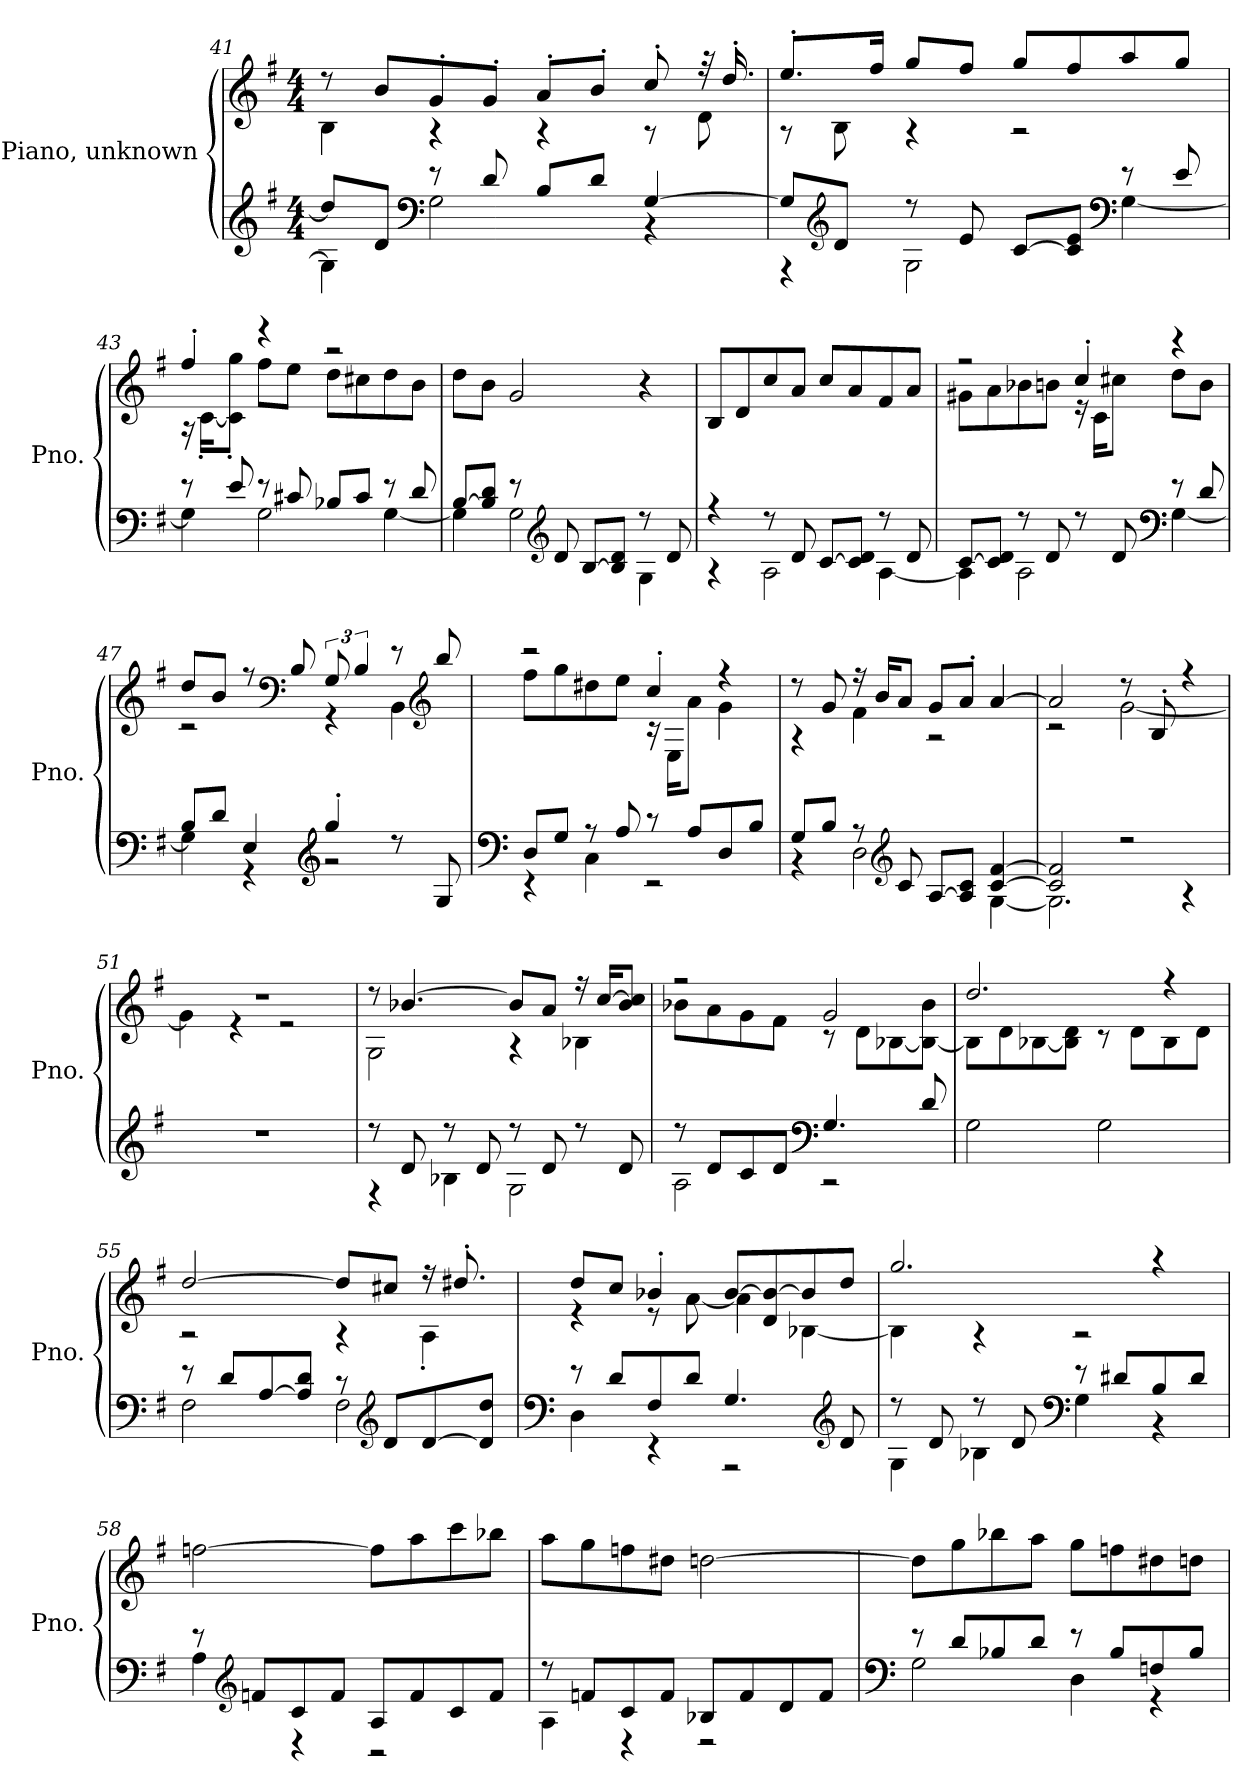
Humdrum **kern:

**kern	**kern
*part1	*part1
*staff2	*staff1
*I"Piano, unknown	*
*I'Pno.	*
*clefG2	*clefG2
*k[f#]	*k[f#]
*M4/4	*M4/4
=41	=41
*^	*^
8dd/L]	4G\]	8r	4B\
8d/J	.	8b/L	.
*clefF4	*	*	*
8r	2G\	8g'/	4r
8d/	.	8g'/J	.
8B/L	.	8a'/L	4r
8d/J	.	8b'/J	.
[4G/	4r	8cc'/	8r
.	.	32r	8d\
.	.	16.dd'/	.
!!LO:LB:g=z	!!
=42	=42	=42	=42
8G/L]	4r	8.ee'/L	8r
*clefG2	*	*	*
8d/J	.	.	8B\
.	.	16ff#/Jk	.
8r	2G\	8gg/L	4r
8e/	.	8ff#/J	.
[8c/L	.	8gg/L	2r
8c/] 8e/J	.	8ff#/	.
*clefF4	*	*	*
8r	[4G\	8aa/	.
8e/	.	8gg/J	.
=43	=43	=43	=43
8r	4G\]	4ff#'/	16r
.	.	.	[16c'\KL
8e/	.	.	8c\]' 8gg\'J
8r	2G\	4r	8ff#\L
8c#X/	.	.	8ee\J
8B-X/L	.	2r	8dd\L
8c#/J	.	.	8cc#X\
8r	[4G\	.	8dd\
8d/	.	.	8b\J
*	*	*v	*v
=44	=44	=44
[8B/L	4G\]	8dd\L
8B/] 8d/J	.	8b\J
8r	2G\	2g/
*clefG2	*	*
8d/	.	.
[8B/L	.	.
8B/] 8d/J	.	.
8r	4G\	4r
8d/	.	.
!!LO:PB:g=z
=45	=45	=45
4r	4r	8B/L
.	.	8d/
8r	2A\	8cc/
8d/	.	8a/J
[8c/L	.	8cc/L
8c/] 8d/J	.	8a/
8r	[4A\	8f#/
8d/	.	8a/J
=46	=46	=46
*	*	*^
[8c/L	4A\]	2r	8g#X\L
8c/] 8d/J	.	.	8a\
8r	2A\	.	8b-X\
8d/	.	.	8bn\J
8r	.	4cc'/	16r
.	.	.	16c\KL
8d/	.	.	8cc#X\J
*clefF4	*	*	*
8r	[4G\	4r	8dd\L
8d/	.	.	8b\J
=47	=47	=47	=47
8B/L	4G\]	8dd/L	2r
8d/J	.	8b/J	.
4E/	4r	8r	.
*	*	*clefF4	*
.	.	8B/	.
*clefG2	*	*	*
4gg'/	2r	12G/	4r
.	.	6B/	.
8r	.	8r	4BB\
*	*	*clefG2	*
8G/	.	8bb/	.
!!LO:LB:g=z	!!
=48	=48	=48	=48
*clefF4	*	*	*
8D/L	4r	2r	8ff#\L
8G/J	.	.	8gg\
8r	4C\	.	8dd#X\
8A/	.	.	8ee\J
8r	2r	4cc'/	16r
.	.	.	16E\KL
8A/L	.	.	8a\J
8D/	.	4r	4g\
8B/J	.	.	.
=49	=49	=49	=49
8G/L	4r	8r	4r
8B/J	.	8g/	.
8r	2D\	16r	4f#\
.	.	16b/KL	.
*clefG2	*	*	*
8c/	.	8a/J	.
[8A/L	.	8g/L	2r
8A/] 8c/J	.	8a'/J	.
[4c/ [4f#/	[4G\	[4a/	.
=50	=50	=50	=50
2c/] 2f#/]	2.G\]	2a/]	2r
2r	.	8r	[2g\
.	.	8B'/	.
.	4r	4r	.
*v	*v	*	*
=51	=51	=51
1r	1r	4g\]
.	.	4r
.	.	2r
!!LO:LB:g=z	!!
=52	=52	=52
*^	*	*
8r	4r	8r	2G\
8d/	.	[4.b-X/	.
8r	4B-X\	.	.
8d/	.	.	.
8r	2G\	8b-/L]	4r
8d/	.	8a/J	.
8r	.	16r	4B-X\
.	.	[16cc/KL	.
8d/	.	8b-/ 8cc/]J	.
=53	=53	=53	=53
8r	2A\	2r	8b-X\L
8d/L	.	.	8a\
8c/	.	.	8g\
8d/J	.	.	8f#\J
*clefF4	*	*	*
4.G/	2r	2g/	8r
.	.	.	8d\L
.	.	.	[8B-X\
8d/	.	.	8B-\_ 8b-\J
*v	*v	*	*
=54	=54	=54
2G\	2.dd/	8B-\L]
.	.	8d\
.	.	[8B-X\
.	.	8B-\] 8d\J
2G\	.	8r
.	.	8d\L
.	4r	8B-\
.	.	8d\J
!!LO:LB:g=z	!!
=55	=55	=55
*^	*	*
8r	2F#\	[2dd/	2r
8d/L	.	.	.
[8A/	.	.	.
8A/] 8d/J	.	.	.
8r	2F#\	8dd/L]	4r
*clefG2	*	*	*
8d/L	.	8cc#X/J	.
[8d/	.	16r	4A'\
.	.	8.dd#X'/	.
8d/] 8dd/J	.	.	.
=56	=56	=56	=56
*clefF4	*	*	*
8r	4D\	8dd/L	4r
8d/L	.	8cc/J	.
8F#/	4r	4b-X'/	8r
8d/J	.	.	[8a\
4.G/	2r	[8b-/L	4a\]
.	.	8d/ 8b-/_	.
.	.	8b-/]	[4B-X\
*clefG2	*	*	*
8d/	.	8dd/J	.
=57	=57	=57	=57
8r	4G\	2.gg/	4B-\]
8d/	.	.	.
8r	4B-X\	.	4r
8d/	.	.	.
*clefF4	*	*	*
8r	4G\	.	2r
8d#X/L	.	.	.
8B-/	4r	4r	.
8d#/J	.	.	.
*	*	*v	*v
!!LO:LB:g=z
=58	=58	=58
8r	4A\	[2ffn\
*clefG2	*	*
8fn/L	.	.
8c/	4r	.
8f/J	.	.
8A/L	2r	8ff\L]
8f/	.	8aa\
8c/	.	8ccc\
8f/J	.	8bb-X\J
=59	=59	=59
8r	4A\	8aa\L
8fn/L	.	8gg\
8c/	4r	8ffn\
8f/J	.	8dd#X\J
8B-X/L	2r	[2ddn\
8f/	.	.
8d/	.	.
8f/J	.	.
=60	=60	=60
*clefF4	*	*
8r	2G\	8dd\L]
8d/L	.	8gg\
8B-X/	.	8bb-X\
8d/J	.	8aa\J
8r	4D\	8gg\L
8B-/L	.	8ffn\
8Fn/	4r	8dd#X\
8B-/J	.	8ddn\J
*v	*v	*
=	=
*-	*-
